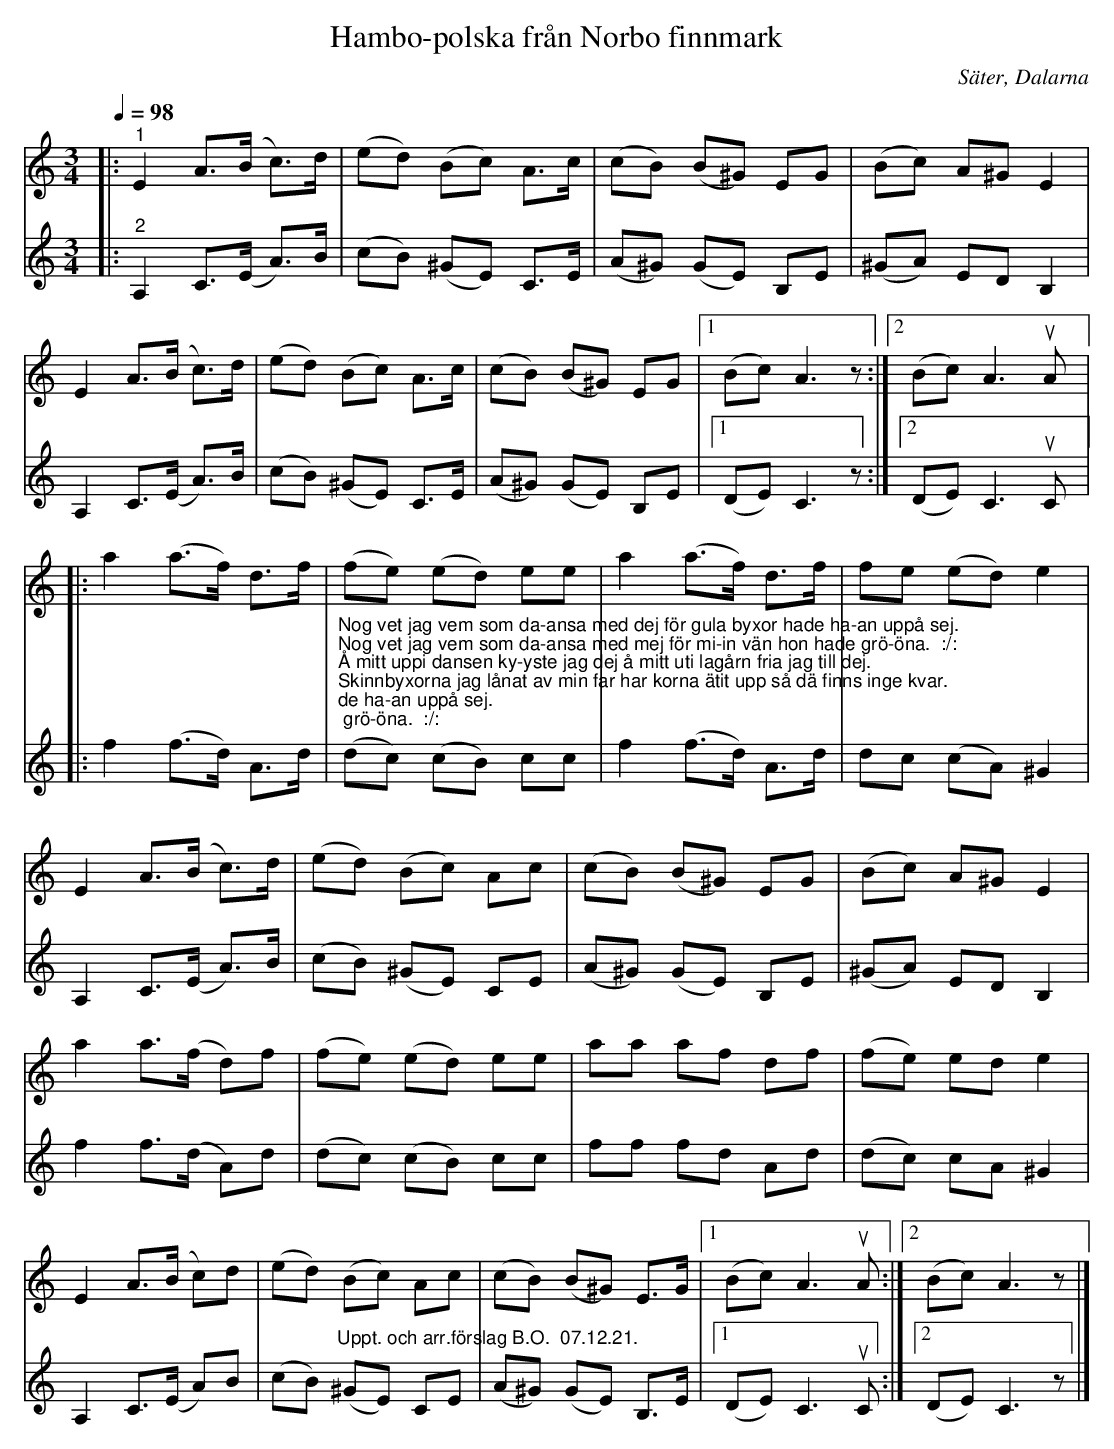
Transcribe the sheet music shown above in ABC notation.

X:1
T:Hambo-polska från Norbo finnmark
O:Säter, Dalarna
L:1/8
Q:1/4=98
M:3/4
K:Am
V:1
|:"^1" E2 A>(B c>)d | (ed) (Bc) A>c | (cB) (B^G) EG | (Bc) A^G E2 |
E2 A>(B c>)d | (ed) (Bc) A>c | (cB) (B^G) EG |1 (Bc) A3 z :|2 (Bc) A3u A |:
a2 (a>f) d>f | (fe) (ed) ee | a2 (a>f) d>f | fe (ed) e2 |
E2 A>(B c>)d | (ed) (Bc) Ac | (cB) (B^G) EG | (Bc) A^G E2 |
a2 a>(f d)f | (fe) (ed) ee | aa af df | (fe) ed e2 |
E2 A>(B c)d | (ed) (Bc) Ac | (cB) (B^G) E>G |1 (Bc) A3u A :|2 (Bc) A3 z |]
V:2
|:"^2" A,2 C>(E A>)B | (cB) (^GE) C>E | (A^G) (GE) B,E | (^GA) ED B,2 | A,2 C>(E A>)B |
(cB) (^GE) C>E | (A^G) (GE) B,E |1 (DE) C3 z :|2 (DE) C3u C |:
f2 (f>d) A>d | "^Nog vet jag vem som da-ansa med dej för gula byxor hade ha-an uppå sej.""^Nog vet jag vem som da-ansa med mej för mi-in vän hon hade grö-öna.  :/:""^Å mitt uppi dansen ky-yste jag dej å mitt uti lagårn fria jag till dej.""^Skinnbyxorna jag lånat av min far har korna ätit upp så dä finns inge kvar.""^Skinnbyxorna jag lånat av min far har korna ätit upp så dä finns inge kvar.""^Här står jag rådlös, naken med min tös och hemma sitter far min brackulös. :/:" (dc) (cB) cc | f2 (f>d) A>d | dc (cA) ^G2 | A,2 C>(E A>)B | (cB) (^GE) CE | (A^G) (GE) B,E | (^GA) ED B,2 |
f2 f>(d A)d | (dc) (cB) cc | ff fd Ad | (dc) cA ^G2 | A,2 C>(E A)B | (cB)"^Uppt. och arr.förslag B.O.  07.12.21." (^GE) CE | (A^G) (GE) B,>E |1 (DE) C3u C :|2 (DE) C3 z |]
